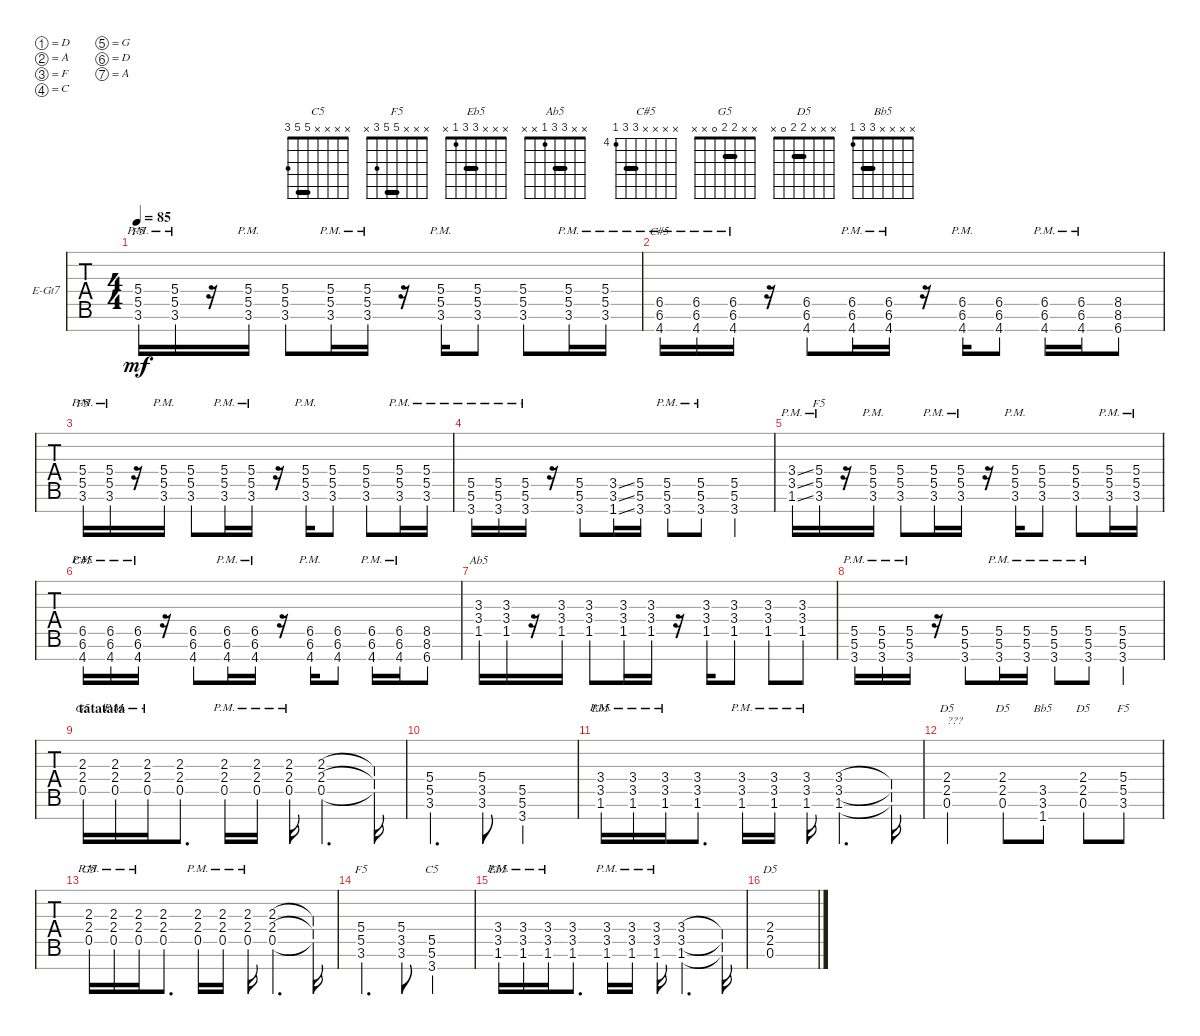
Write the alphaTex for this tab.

\defaultSystemsLayout 4
\bracketExtendMode groupsimilarinstruments
\firstSystemTrackNameOrientation horizontal
\otherSystemsTrackNameOrientation horizontal
\track ("Electric Guitar" "E-Gt7") {solo instrument overdrivenguitar}
\staff {tabs}
\tuning (D4 A3 F3 C3 G2 D2 A1)
\chord ("C5" x x x x 5 5 3) {showfingering false barre 5}
\chord ("F5" x x x 5 5 3 x) {showfingering false barre 5}
\chord ("Eb5" x x x 3 3 1 x) {showfingering false barre 3}
\chord ("Ab5" x x 3 3 1 x x) {showfingering false barre 3}
\chord ("C#5" x x x x 6 6 4) {firstfret 4 showfingering false barre 6}
\chord ("G5" x x 2 2 0 x x) {showfingering false barre 2}
\chord ("D5" x x x 2 2 0 x) {showfingering false barre 2}
\chord ("Bb5" x x x x 3 3 1) {showfingering false barre 3}
\ts (4 4)
\tempo 85
\clef g2
\scale
1.03909
\ks c
(3.6{pm} 5.5{pm} 5.4{pm}).16{ch "F5" dy mf} (3.6{pm} 5.5{pm} 5.4{pm}).16 r.16 (3.6{pm} 5.5{pm} 5.4{pm}).16 (3.6 5.5 5.4).8 (3.6{pm} 5.5{pm} 5.4{pm}).16 (3.6{pm} 5.5{pm} 5.4{pm}).16 r.16 (3.6{pm} 5.5{pm} 5.4{pm}).16 (3.6 5.5 5.4).8 (3.6 5.5 5.4).8 (3.6{pm} 5.5{pm} 5.4{pm}).16 (3.6{pm} 5.5{pm} 5.4{pm}).16 |
\scale
0.960908 (4.7{pm} 6.6{pm} 6.5{pm}).16{ch "C#5"} (4.7{pm} 6.6{pm} 6.5{pm}).16 (4.7{pm} 6.6{pm} 6.5{pm}).16 r.16 (4.7 6.6 6.5).8 (4.7{pm} 6.6{pm} 6.5{pm}).16 (4.7{pm} 6.6{pm} 6.5{pm}).16 r.16 (4.7{pm} 6.6{pm} 6.5{pm}).16 (4.7 6.6 6.5).8 (4.7{pm} 6.6{pm} 6.5{pm}).16 (4.7{pm} 6.6{pm} 6.5{pm}).16 (8.6 8.5 6.7).8 |
\scale
1.03909 (3.6{pm} 5.5{pm} 5.4{pm}).16{ch "F5"} (3.6{pm} 5.5{pm} 5.4{pm}).16 r.16 (3.6{pm} 5.5{pm} 5.4{pm}).16 (3.6 5.5 5.4).8 (3.6{pm} 5.5{pm} 5.4{pm}).16 (3.6{pm} 5.5{pm} 5.4{pm}).16 r.16 (3.6{pm} 5.5{pm} 5.4{pm}).16 (3.6 5.5 5.4).8 (3.6 5.5 5.4).8 (3.6{pm} 5.5{pm} 5.4{pm}).16 (3.6{pm} 5.5{pm} 5.4{pm}).16 |
\scale
0.960908 (3.7{pm} 5.6{pm} 5.5{pm}).16 (3.7{pm} 5.6{pm} 5.5{pm}).16 (3.7{pm} 5.6{pm} 5.5{pm}).16 r.16 (3.7 5.6 5.5).8 (1.7{ss} 3.6{ss} 3.5{ss}).16 (3.7 5.6 5.5).16 (3.7{pm} 5.6{pm} 5.5{pm}).8 (3.7{pm} 5.6{pm} 5.5{pm}).8 (3.7 5.6 5.5).4 |
\scale
1.03909 (1.6{ss pm} 3.5{ss pm} 3.4{ss pm}).16 (3.6{pm} 5.5{pm} 5.4{pm}).16{ch "F5"} r.16 (3.6{pm} 5.5{pm} 5.4{pm}).16 (3.6 5.5 5.4).8 (3.6{pm} 5.5{pm} 5.4{pm}).16 (3.6{pm} 5.5{pm} 5.4{pm}).16 r.16 (3.6{pm} 5.5{pm} 5.4{pm}).16 (3.6 5.5 5.4).8 (3.6 5.5 5.4).8 (3.6{pm} 5.5{pm} 5.4{pm}).16 (3.6{pm} 5.5{pm} 5.4{pm}).16 |
\scale
0.960908 (4.7{pm} 6.6{pm} 6.5{pm}).16{ch "C#5"} (4.7{pm} 6.6{pm} 6.5{pm}).16 (4.7{pm} 6.6{pm} 6.5{pm}).16 r.16 (4.7 6.6 6.5).8 (4.7{pm} 6.6{pm} 6.5{pm}).16 (4.7{pm} 6.6{pm} 6.5{pm}).16 r.16 (4.7{pm} 6.6{pm} 6.5{pm}).16 (4.7 6.6 6.5).8 (4.7{pm} 6.6{pm} 6.5{pm}).16 (4.7{pm} 6.6{pm} 6.5{pm}).16 (8.6 8.5 6.7).8 |
\scale
1.03909 (1.5 3.4 3.3).16{ch "Ab5"} (1.5 3.4 3.3).16 r.16 (1.5 3.4 3.3).16 (1.5 3.4 3.3).8 (1.5 3.4 3.3).16 (1.5 3.4 3.3).16 r.16 (1.5 3.4 3.3).16 (1.5 3.4 3.3).8 (1.5 3.4 3.3).8 (1.5 3.4 3.3).8 |
\scale
0.960908 (3.7{pm} 5.6{pm} 5.5{pm}).16 (3.7{pm} 5.6{pm} 5.5{pm}).16 (3.7{pm} 5.6{pm} 5.5{pm}).16 r.16 (3.7 5.6 5.5).8 (3.7{pm} 5.6{pm} 5.5{pm}).16 (3.7{pm} 5.6{pm} 5.5{pm}).16 (3.7{pm} 5.6{pm} 5.5{pm}).8 (3.7{pm} 5.6{pm} 5.5{pm}).8 (3.7 5.6 5.5).4 |
\section ("" "tatatata")
\scale
1.03909 (0.5 2.3 2.4).16{ch "G5"} (0.5{pm} 2.3 2.4).16 (0.5{pm} 2.4 2.3).16 (0.5 2.3 2.4).8{d} (0.5{pm} 2.4 2.3).16 (0.5{pm} 2.3 2.4).16 (0.5{pm} 2.4 2.3).16 (0.5 2.4 2.3).4{d} (0.5{t} 2.3{t} 2.4{t}).16 |
\scale
0.960908 (3.6 5.5 5.4).4{d} (3.6 3.5 5.4).8 (3.7 5.6 5.5).2 |
\scale
1.03909 (3.5{pm} 3.4{pm} 1.6).16{ch "Eb5"} (3.5{pm} 3.4{pm} 1.6).16 (3.5{pm} 3.4{pm} 1.6).16 (3.5 3.4 1.6).8{d} (3.5{pm} 3.4{pm} 1.6).16 (3.5{pm} 3.4{pm} 1.6).16 (3.5{pm} 3.4{pm} 1.6).16 (3.5 3.4 1.6).4{d} (3.5{t} 3.4{t} 1.6{t}).16 |
\scale
0.960908 (0.6 2.5 2.4).2{ch "D5" txt "???"} (0.6 2.5 2.4).8{ch "D5"} (3.6 3.5 1.7).8{ch "Bb5"} (0.6 2.5 2.4).8{ch "D5"} (3.6 5.5 5.4).8{ch "F5"} |
\scale
1.03909 (0.5{pm} 2.3{pm} 2.4{pm}).16{ch "G5"} (0.5{pm} 2.3{pm} 2.4{pm}).16 (0.5{pm} 2.3{pm} 2.4{pm}).16 (0.5 2.3 2.4).8{d} (0.5{pm} 2.3{pm} 2.4{pm}).16 (0.5{pm} 2.3{pm} 2.4{pm}).16 (0.5{pm} 2.3{pm} 2.4{pm}).16 (0.5 2.3 2.4).4{d} (0.5{t} 2.3{t} 2.4{t}).16 |
\scale
0.960908 (3.6 5.5 5.4).4{d ch "F5"} (3.6 3.5 5.4).8 (3.7 5.6 5.5).2{ch "C5"} |
\scale
1.03909 (1.6{pm} 3.5{pm} 3.4{pm}).16{ch "Eb5"} (1.6{pm} 3.5{pm} 3.4{pm}).16 (1.6{pm} 3.5{pm} 3.4{pm}).16 (1.6 3.5 3.4).8{d} (1.6{pm} 3.5{pm} 3.4{pm}).16 (1.6{pm} 3.5{pm} 3.4{pm}).16 (1.6{pm} 3.5{pm} 3.4{pm}).16 (1.6 3.5 3.4).4{d} (1.6{t} 3.5{t} 3.4{t}).16 |
\scale
0.960908 (0.6 2.5 2.4).1{ch "D5"}
